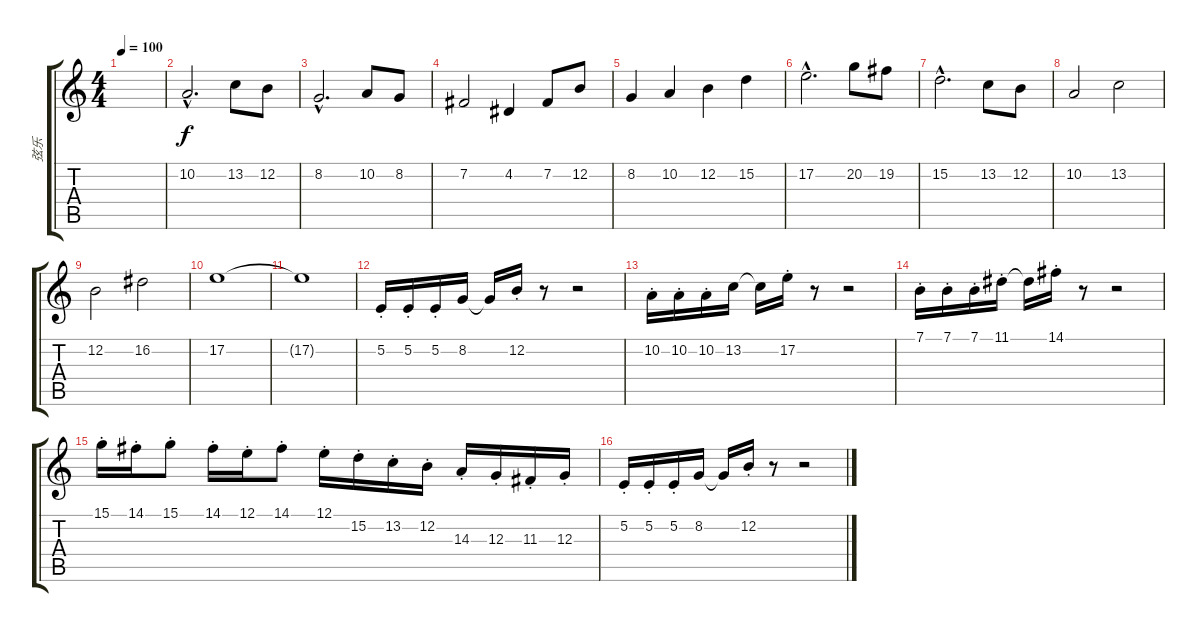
\track ("弦乐" "弦乐") {instrument stringensemble1}
\staff {score tabs}
\tuning (E4 B3 G3 D3 A2 E2) {hide}
\ts (4 4)
\tempo 100
\clef g2
\ks c
|
10.2{hac}.2{d} 13.2.8 12.2.8 |
8.2{hac}.2{d} 10.2.8 8.2.8 |
7.2.2 4.2.4 7.2.8 12.2.8 |
8.2.4 10.2.4 12.2.4 15.2.4 |
17.2{hac}.2{d} 20.2.8 19.2.8 |
15.2{hac}.2{d} 13.2.8 12.2.8 |
10.2.2 13.2.2 |
12.2.2 16.2.2 |
17.2.1 |
17.2{t}.1 |
5.2{st}.16 5.2{st}.16 5.2{st}.16 8.2.16 8.2{t}.16 12.2{st}.16 r.8 r.2 |
10.2{st}.16 10.2{st}.16 10.2{st}.16 13.2.16 13.2{t}.16 17.2{st}.16 r.8 r.2 |
7.1{st}.16 7.1{st}.16 7.1{st}.16 11.1{st}.16 11.1{t}.16 14.1{st}.16 r.8 r.2 |
15.1{st}.16 14.1{st}.16 15.1{st}.8 14.1{st}.16 12.1{st}.16 14.1{st}.8 12.1{st}.16 15.2{st}.16 13.2{st}.16 12.2{st}.16 14.3{st}.16 12.3{st}.16 11.3{st}.16 12.3{st}.16 |
5.2{st}.16 5.2{st}.16 5.2{st}.16 8.2.16 8.2{t}.16 12.2{st}.16 r.8 r.2
